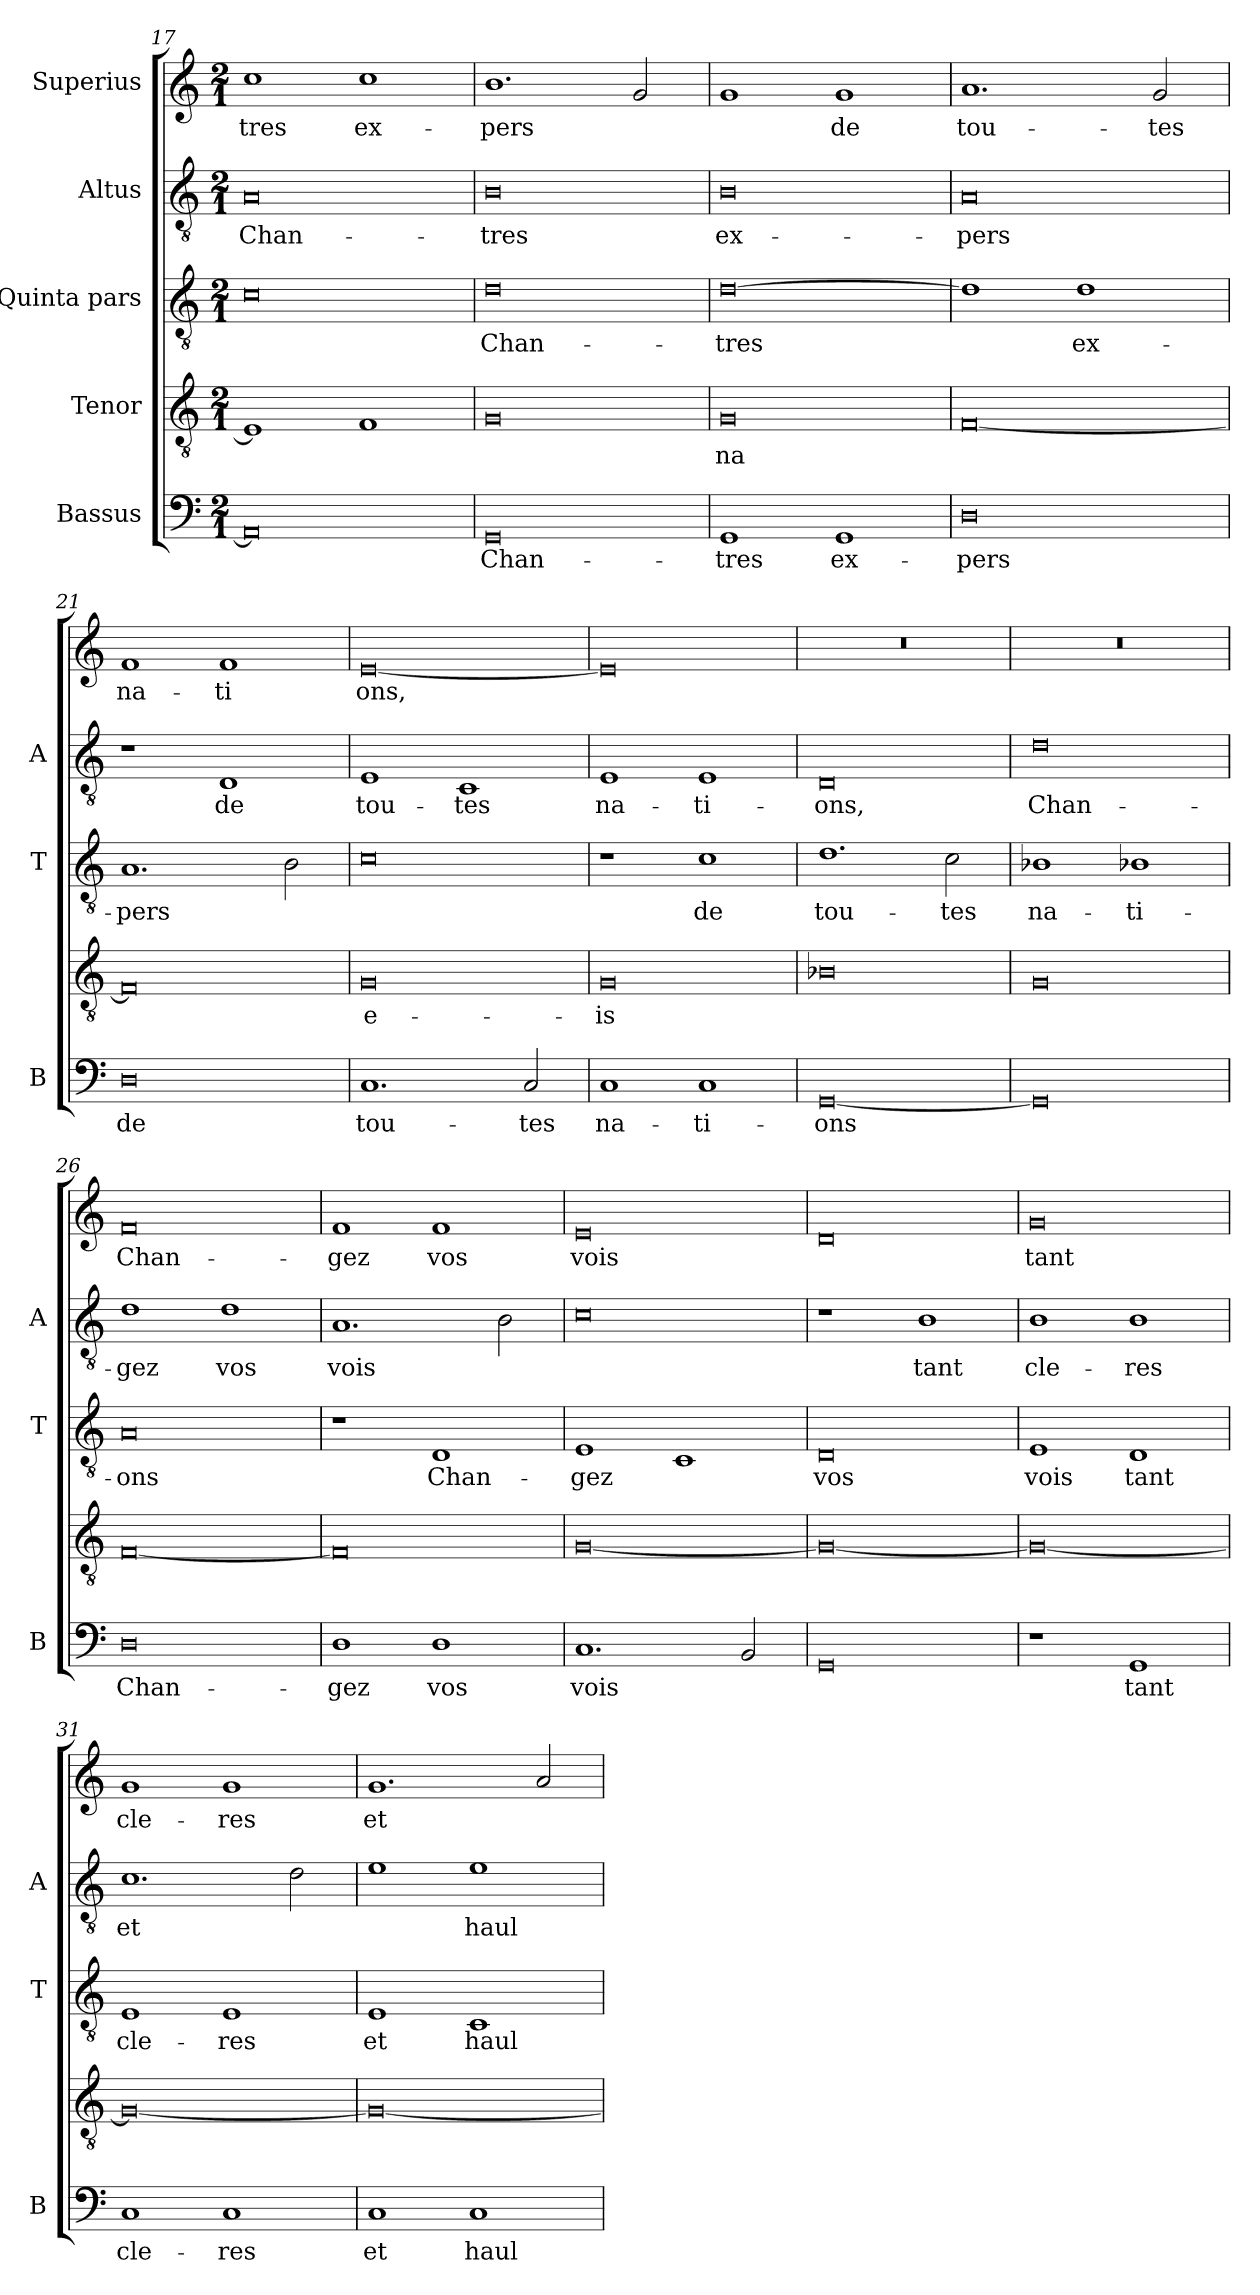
**kern	**text	**kern	**text	**kern	**text	**kern	**text	**kern	**text
*part5	*part5	*part4	*part4	*part3	*part3	*part2	*part2	*part1	*part1
*staff5	*staff5	*staff4	*staff4	*staff3	*staff3	*staff2	*staff2	*staff1	*staff1
*I"Bassus	*	*I"Tenor	*	*I"Quinta pars	*	*I"Altus	*	*I"Superius	*
*I'B	*	*	*	*I'T	*	*I'A	*	*	*
*clefF4	*	*clefGv2	*	*clefGv2	*	*clefGv2	*	*clefG2	*
*k[]	*	*k[]	*	*k[]	*	*k[]	*	*k[]	*
*M2/1	*	*M2/1	*	*M2/1	*	*M2/1	*	*M2/1	*
=17	=17	=17	=17	=17	=17	=17	=17	=17	=17
0AA]	.	1E]	.	0c	.	0A	Chan-	1cc	-tres
.	.	1F	.	.	.	.	.	1cc	ex-
=18	=18	=18	=18	=18	=18	=18	=18	=18	=18
0GG	Chan-	0G	.	0d	Chan-	0B	-tres	1.b	-pers
.	.	.	.	.	.	.	.	2g/	.
=19	=19	=19	=19	=19	=19	=19	=19	=19	=19
1GG	-tres	0G	-na	[0d	-tres	0B	ex-	1g	.
1GG	ex-	.	.	.	.	.	.	1g	de
=20	=20	=20	=20	=20	=20	=20	=20	=20	=20
0D	-pers	[0F	.	1d]	.	0A	pers	1.a	tou-
.	.	.	.	1d	ex-	.	.	.	.
.	.	.	.	.	.	.	.	2g/	-tes
=21	=21	=21	=21	=21	=21	=21	=21	=21	=21
0D	de	0F]	.	1.A	-pers	1r	.	1f	na-
.	.	.	.	.	.	1D	de	1f	-ti
.	.	.	.	2B\	.	.	.	.	.
=22	=22	=22	=22	=22	=22	=22	=22	=22	=22
1.C	tou-	0G	e-	0c	.	1E	tou-	[0e	-ons,
.	.	.	.	.	.	1C	-tes	.	.
2C/	-tes	.	.	.	.	.	.	.	.
=23	=23	=23	=23	=23	=23	=23	=23	=23	=23
1C	na-	0G	-is	1r	.	1E	na-	0e]	.
1C	-ti-	.	.	1c	de	1E	-ti-	.	.
=24	=24	=24	=24	=24	=24	=24	=24	=24	=24
[0GG	-ons	0B-X	.	1.d	tou-	0D	-ons,	0r	.
.	.	.	.	2c\	-tes	.	.	.	.
=25	=25	=25	=25	=25	=25	=25	=25	=25	=25
0GG]	.	0G	.	1B-X	na-	0d	Chan-	0r	.
.	.	.	.	1B-X	-ti-	.	.	.	.
=26	=26	=26	=26	=26	=26	=26	=26	=26	=26
0D	Chan-	[0F	.	0A	-ons	1d	-gez	0f	Chan-
.	.	.	.	.	.	1d	vos	.	.
=27	=27	=27	=27	=27	=27	=27	=27	=27	=27
1D	-gez	0F]	.	1r	.	1.A	vois	1f	-gez
1D	vos	.	.	1D	Chan-	.	.	1f	vos
.	.	.	.	.	.	2B\	.	.	.
=28	=28	=28	=28	=28	=28	=28	=28	=28	=28
1.C	vois	[0G	.	1E	-gez	0c	.	0e	vois
.	.	.	.	1C	.	.	.	.	.
2BB/	.	.	.	.	.	.	.	.	.
=29	=29	=29	=29	=29	=29	=29	=29	=29	=29
0GG	.	0G_	.	0D	vos	1r	.	0d	.
.	.	.	.	.	.	1B	tant	.	.
=30	=30	=30	=30	=30	=30	=30	=30	=30	=30
1r	.	0G_	.	1E	vois	1B	cle-	0g	tant
1GG	tant	.	.	1D	tant	1B	-res	.	.
=31	=31	=31	=31	=31	=31	=31	=31	=31	=31
1C	cle-	0G_	.	1E	cle-	1.c	et	1g	cle-
1C	-res	.	.	1E	-res	.	.	1g	-res
.	.	.	.	.	.	2d\	.	.	.
=32	=32	=32	=32	=32	=32	=32	=32	=32	=32
1C	et	0G_	.	1E	et	1e	.	1.g	et
1C	haul-	.	.	1C	haul-	1e	haul-	.	.
.	.	.	.	.	.	.	.	2a/	.
=	=	=	=	=	=	=	=	=	=
*-	*-	*-	*-	*-	*-	*-	*-	*-	*-
